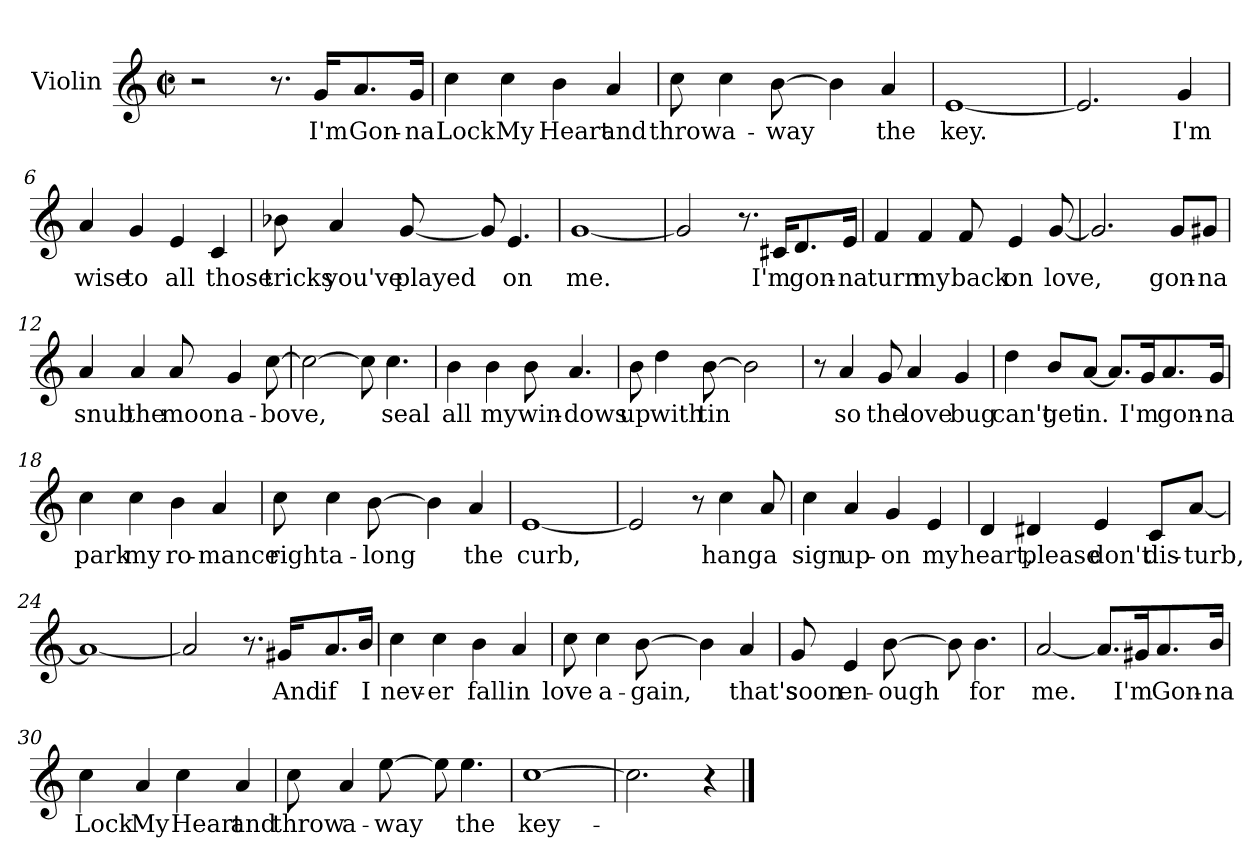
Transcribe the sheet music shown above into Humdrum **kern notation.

**kern	**text
*part1	*part1
*staff1	*staff1
*I"Violin	*
*I'Vln	*
*clefG2	*
*k[]	*
*C:	*
*M2/2	*
*met(c|)	*
=1	=1
2r	.
8.r	.
16g/KL	I'm
8.a/	Gon-
16g/Jk	-na
=2	=2
4cc\	Lock
4cc\	My
4b\	Heart
4a/	and
=3	=3
8cc\	throw
4cc\	a-
[8b\	-way
4b\]	.
4a/	the
=4	=4
[1e	key.
!!LO:LB:g=z
=5	=5
2.e/]	.
4g/	I'm
=6	=6
4a/	wise
4g/	to
4e/	all
4c/	those
=7	=7
8b-X\	tricks
4a/	you've
[8g/	played
8g/]	.
4.e/	on
=8	=8
[1g	me.
!!LO:LB:g=z
=9	=9
2g/]	.
8.r	.
16c#X/KL	I'm
8.d/	gon-
16e/Jk	-na
=10	=10
4f/	turn
4f/	my
8f/	back
4e/	on
[8g/	love,
=11	=11
2.g/]	.
8g/L	gon-
8g#X/J	-na
=12	=12
4a/	snub
4a/	the
8a/	moon
4g/	a-
[8cc\	-bove,
!!LO:LB:g=z
=13	=13
2cc\_	.
8cc\]	.
4.cc\	seal
=14	=14
4b\	all
4b\	my
8b\	win-
4.a/	-dows
=15	=15
8b\	up
4dd\	with
[8b\	tin
2b\]	.
=16	=16
8r	.
4a/	so
8g/	the
4a/	love
4g/	bug
!!LO:LB:g=z
=17	=17
4dd\	can't
8b/L	get
[8a/J	in.
8.a/L]	.
16g/K	I'm
8.a/	gon-
16g/Jk	-na
=18	=18
4cc\	park
4cc\	my
4b\	ro-
4a/	-mance
=19	=19
8cc\	right
4cc\	a-
[8b\	-long
4b\]	.
4a/	the
=20	=20
[1e	curb,
!!LO:LB:g=z
=21	=21
2e/]	.
8r	.
4cc\	hang
8a/	a
=22	=22
4cc\	sign
4a/	up-
4g/	-on
4e/	my
=23	=23
4d/	heart,
4d#X/	please
4e/	don't
8c/L	dis-
[8a/J	-turb,
=24	=24
1a_	.
!!LO:LB:g=z
=25	=25
2a/]	.
8.r	.
16g#X/KL	And
8.a/	if
16b/Jk	I
=26	=26
4cc\	nev-
4cc\	-er
4b\	fall
4a/	in
=27	=27
8cc\	love
4cc\	a-
[8b\	-gain,
4b\]	.
4a/	that's
=28	=28
8g/	soon
4e/	en-
[8b\	-ough
8b\]	.
4.b\	for
!!LO:LB:g=z
=29	=29
[2a/	me.
8.a/L]	.
16g#X/K	I'm
8.a/	Gon-
16b/Jk	-na
=30	=30
4cc\	Lock
4a/	My
4cc\	Heart
4a/	and
=31	=31
8cc\	throw
4a/	a-
[8ee\	-way
8ee\]	.
4.ee\	the
=32	=32
[1cc	key-
=33	=33
2.cc\]	.
4r	.
==	==
*-	*-
